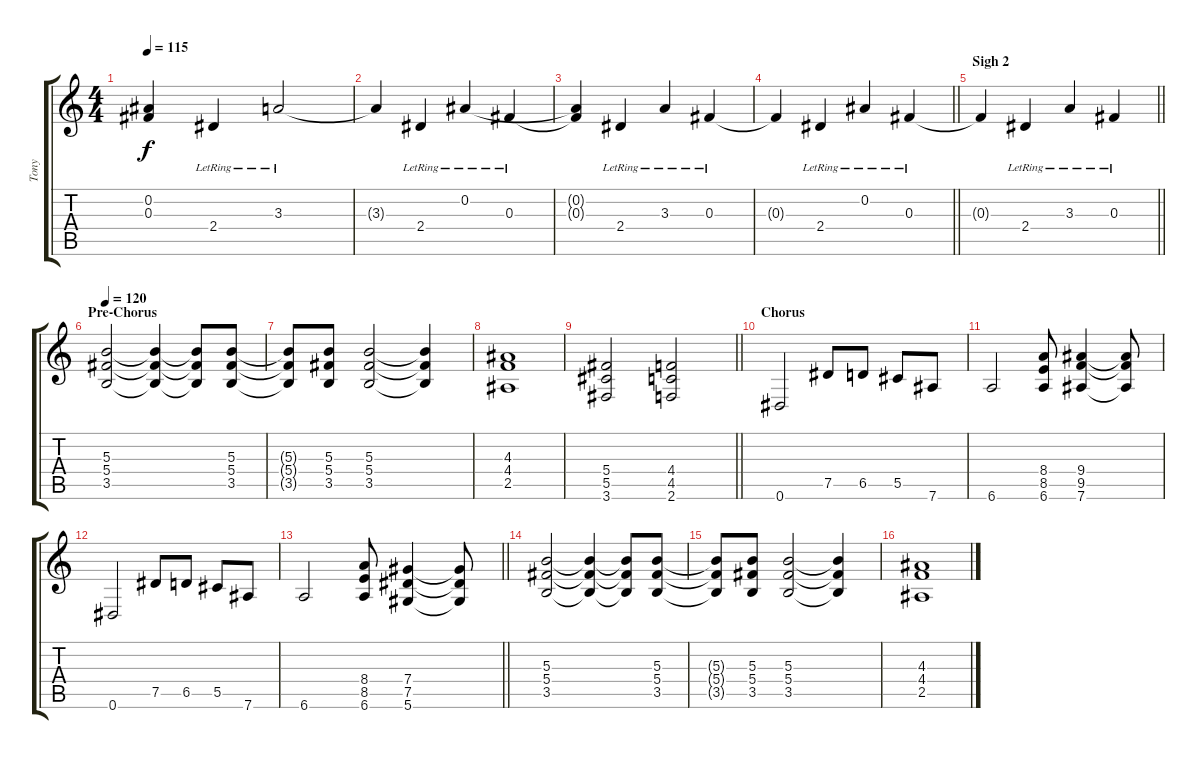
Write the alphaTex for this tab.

\track ("Tony" "Tony") {instrument overdrivenguitar}
\staff {score tabs}
\tuning (Eb4 Bb3 Gb3 Db3 Ab2 Eb2) {hide}
\ts (4 4)
\tempo 115
\clef g2
\ks c
(0.2{t} 0.3{t}).4{dy f} 2.4{lr}.4 3.3{lr}.2 |
3.3{t}.4 2.4{lr}.4 0.2{lr}.4 0.3{lr}.4 |
(0.2{t} 0.3{t}).4 2.4{lr}.4 3.3{lr}.4 0.3{lr}.4 |
\barLineRight lightlight
0.3{t}.4 2.4{lr}.4 0.2{lr}.4 0.3{lr}.4 |
\section ("" "Sigh 2")
\barLineRight lightlight
0.3{t}.4 2.4{lr}.4 3.3{lr}.4 0.3{lr}.4 |
\section ("" "Pre-Chorus")
\tempo 120
(5.3 5.4 3.5).2{instrument overdrivenguitar} (5.3{t} 5.4{t} 3.5{t}).4 (5.3{t} 5.4{t} 3.5{t}).8 (5.3 5.4 3.5).8 |
(5.3{t} 5.4{t} 3.5{t}).8 (5.3 5.4 3.5).8 (5.3 5.4 3.5).2 (5.3{t} 5.4{t} 3.5{t}).4 |
(4.3 4.4 2.5).1 |
\barLineRight lightlight
(5.4 5.5 3.6).2 (4.4 4.5 2.6).2 |
\section ("" "Chorus")
0.6.2 7.5.8 6.5.8 5.5.8 7.6.8 |
6.6.2 (8.4 8.5 6.6).8 (9.4 9.5 7.6).4 (9.4{t} 9.5{t} 7.6{t}).8 |
0.6.2 7.5.8 6.5.8 5.5.8 7.6.8 |
\barLineRight lightlight
6.6.2 (8.4 8.5 6.6).8 (7.4 7.5 5.6).4 (7.4{t} 7.5{t} 5.6{t}).8 |
(5.3 5.4 3.5).2 (5.3{t} 5.4{t} 3.5{t}).4 (5.3{t} 5.4{t} 3.5{t}).8 (5.3 5.4 3.5).8 |
(5.3{t} 5.4{t} 3.5{t}).8 (5.3 5.4 3.5).8 (5.3 5.4 3.5).2 (5.3{t} 5.4{t} 3.5{t}).4 |
(4.3 4.4 2.5).1
